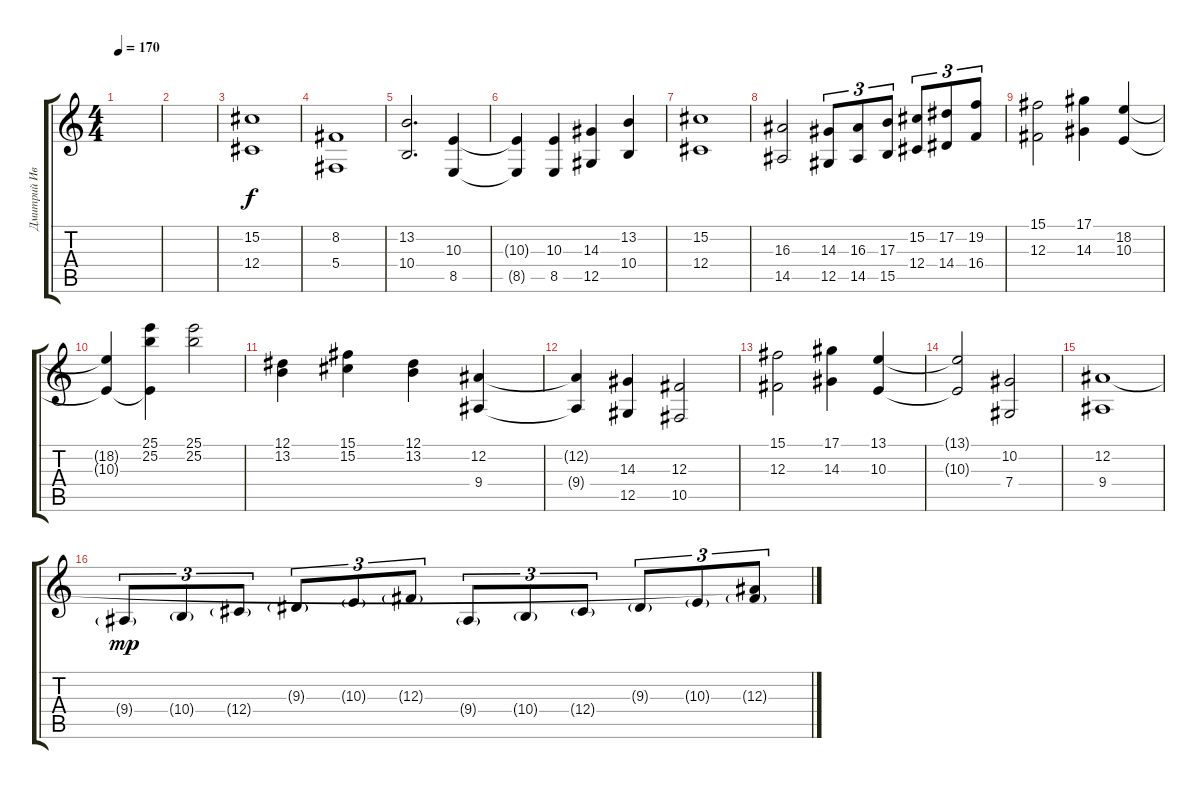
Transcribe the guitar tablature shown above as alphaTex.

\track ("Дмитрий Иванов" "Дмитрий Ив") {instrument frenchhorn}
\staff {score tabs}
\tuning (Eb4 Bb3 Gb3 Db3 Ab2 Eb2) {hide}
\ts (4 4)
\tempo 170
\clef g2
\ks c
|
|
(15.2 12.4).1 |
(8.2 5.4).1 |
(13.2 10.4).2{d} (10.3 8.5).4 |
(10.3{t} 8.5{t}).4 (10.3 8.5).4 (14.3 12.5).4 (13.2 10.4).4 |
(15.2 12.4).1 |
(16.3 14.5).2 (14.3 12.5).8{tu (3 2)} (16.3 14.5).8{tu (3 2)} (17.3 15.5).8{tu (3 2)} (15.2 12.4).8{tu (3 2)} (17.2 14.4).8{tu (3 2)} (19.2 16.4).8{tu (3 2)} |
(15.1 12.3).2 (17.1 14.3).4 (18.2 10.3).4 |
(18.2{t} 10.3{t}).4 (25.1 25.2 10.3{t}).4 (25.1 25.2).2 |
(12.1 13.2).4 (15.1 15.2).4 (12.1 13.2).4 (12.2 9.4).4 |
(12.2{t} 9.4{t}).4 (14.3 12.5).4 (12.3 10.5).2 |
(15.1 12.3).2 (17.1 14.3).4 (13.1 10.3).4 |
(13.1{t} 10.3{t}).2 (10.2 7.4).2 |
(12.2 9.4).1 |
9.4{g}.8{tu (3 2) dy mp} 10.4{g}.8{tu (3 2)} 12.4{g}.8{tu (3 2)} 9.3{g}.8{tu (3 2)} 10.3{g}.8{tu (3 2)} 12.3{g}.8{tu (3 2)} 9.4{g}.8{tu (3 2)} 10.4{g}.8{tu (3 2)} 12.4{g}.8{tu (3 2)} 9.3{g}.8{tu (3 2)} 10.3{g}.8{tu (3 2)} (12.2{t} 12.3{g}).8{tu (3 2)}
